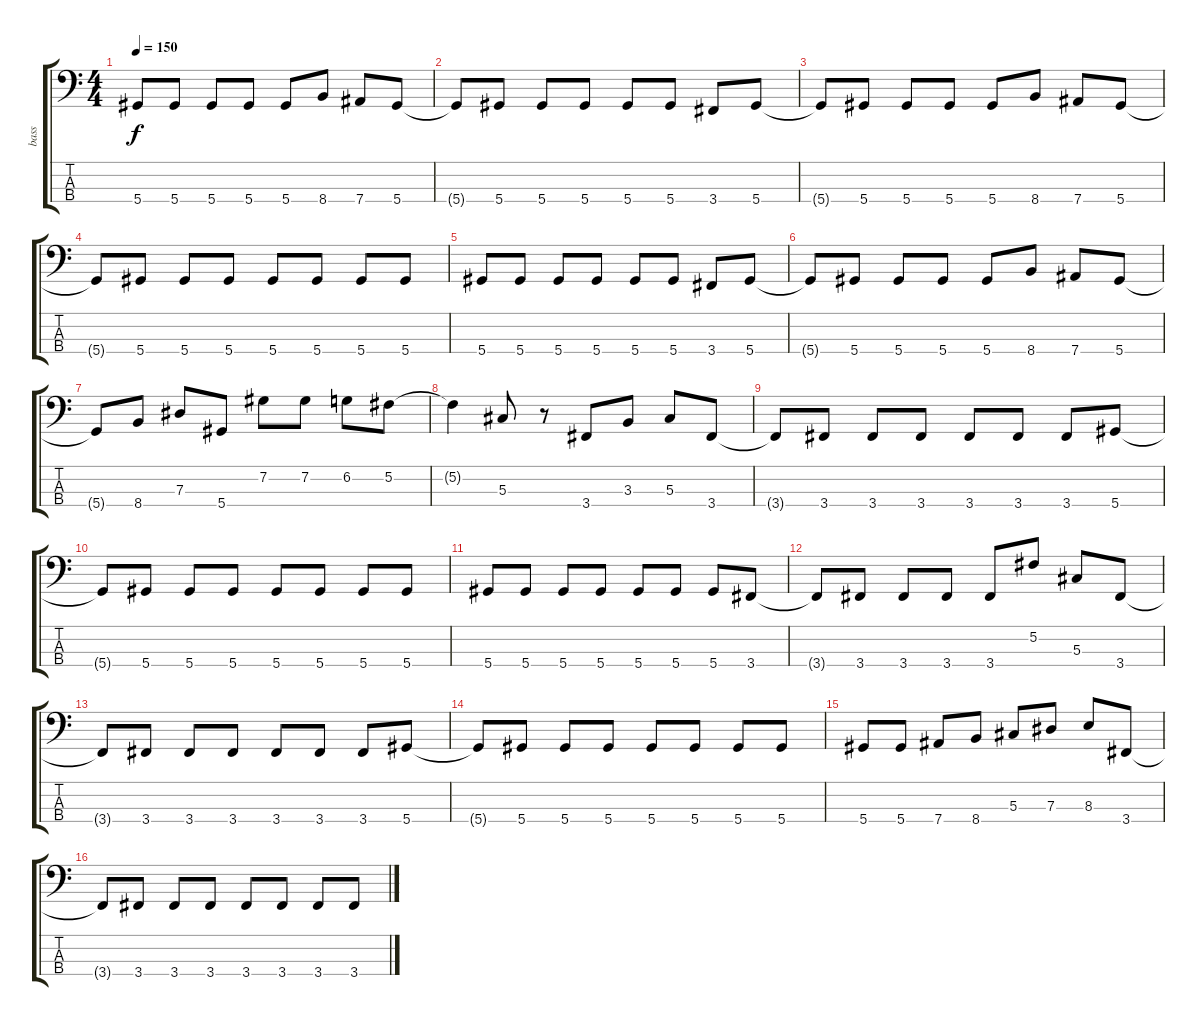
\track ("bass" "bass") {instrument electricbasspick}
\staff {score tabs}
\tuning (Gb2 Db2 Ab1 Eb1) {hide}
\ts (4 4)
\tempo 150
\clef f4
\ks c
5.4.8{dy f} 5.4.8 5.4.8 5.4.8 5.4.8 8.4.8 7.4.8 5.4.8 |
5.4{t}.8 5.4.8 5.4.8 5.4.8 5.4.8 5.4.8 3.4.8 5.4.8 |
5.4{t}.8 5.4.8 5.4.8 5.4.8 5.4.8 8.4.8 7.4.8 5.4.8 |
5.4{t}.8 5.4.8 5.4.8 5.4.8 5.4.8 5.4.8 5.4.8 5.4.8 |
5.4.8 5.4.8 5.4.8 5.4.8 5.4.8 5.4.8 3.4.8 5.4.8 |
5.4{t}.8 5.4.8 5.4.8 5.4.8 5.4.8 8.4.8 7.4.8 5.4.8 |
5.4{t}.8 8.4.8 7.3.8 5.4.8 7.2.8 7.2.8 6.2.8 5.2.8 |
5.2{t}.4 5.3.8 r.8 3.4.8 3.3.8 5.3.8 3.4.8 |
3.4{t}.8 3.4.8 3.4.8 3.4.8 3.4.8 3.4.8 3.4.8 5.4.8 |
5.4{t}.8 5.4.8 5.4.8 5.4.8 5.4.8 5.4.8 5.4.8 5.4.8 |
5.4.8 5.4.8 5.4.8 5.4.8 5.4.8 5.4.8 5.4.8 3.4.8 |
3.4{t}.8 3.4.8 3.4.8 3.4.8 3.4.8 5.2.8 5.3.8 3.4.8 |
3.4{t}.8 3.4.8 3.4.8 3.4.8 3.4.8 3.4.8 3.4.8 5.4.8 |
5.4{t}.8 5.4.8 5.4.8 5.4.8 5.4.8 5.4.8 5.4.8 5.4.8 |
5.4.8 5.4.8 7.4.8 8.4.8 5.3.8 7.3.8 8.3.8 3.4.8 |
3.4{t}.8 3.4.8 3.4.8 3.4.8 3.4.8 3.4.8 3.4.8 3.4.8
